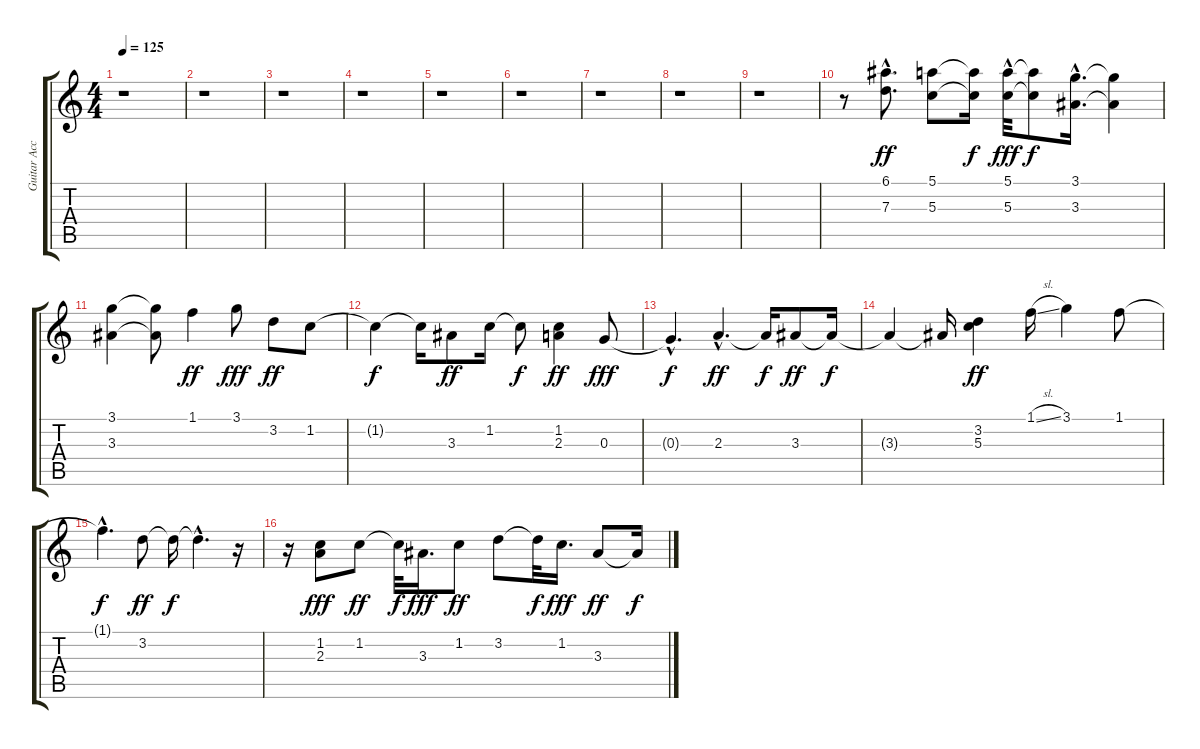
\track ("Guitar Accoutic Nylon - Solo" "Guitar Acc") {instrument acousticguitarnylon}
\staff {score tabs}
\tuning (E4 B3 G3 D3 A2 E2) {hide}
\ts (4 4)
\tempo 125
\clef g2
\ks c
r.1{dy f} |
r.1 |
r.1 |
r.1 |
r.1 |
r.1 |
r.1 |
r.1 |
r.1 |
r.8{volume 13} (6.1{hac} 7.3{hac}).8{d dy ff} (5.1 5.3).8 (5.1{t} 5.3{t}).16{dy f} (5.1{hac} 5.3).32{dy fff} (5.1{t} 5.3{t}).8{dy f} (3.1{hac} 3.3).16{d} (3.1{t} 3.3{t}).4 |
(3.1 3.3).4 (3.1{t} 3.3{t}).8 1.1.4{dy ff} 3.1.8{dy fff} 3.2.8{dy ff} 1.2.8 |
1.2{t}.4{dy f} 1.2{t}.16 3.3.8{dy ff} 1.2.16 1.2{t}.8{dy f} (1.2 2.3).4{dy ff} 0.3.8{dy fff} |
0.3{hac t}.4{d dy f} 2.3{hac}.4{d dy ff} 2.3{t}.16{dy f} 3.3.8{dy ff} 3.3{t}.16{dy f} |
3.3{t}.4 3.3{t}.16 (3.2 5.3).4{dy ff} 1.1{sl}.16 3.1.4 1.1.8 |
1.1{hac t}.4{d dy f} 3.2.8{dy ff} 3.2{t}.16{dy f} 3.2{hac t}.4{d} r.16 |
r.16 (1.2 2.3).8{dy fff} 1.2.8{dy ff} 1.2{t}.32{dy f} 3.3.16{d dy fff} 1.2.8{dy ff} 3.2.8 3.2{t}.32{dy f} 1.2.16{d dy fff} 3.3.8{dy ff} 3.3{t}.16{dy f}
